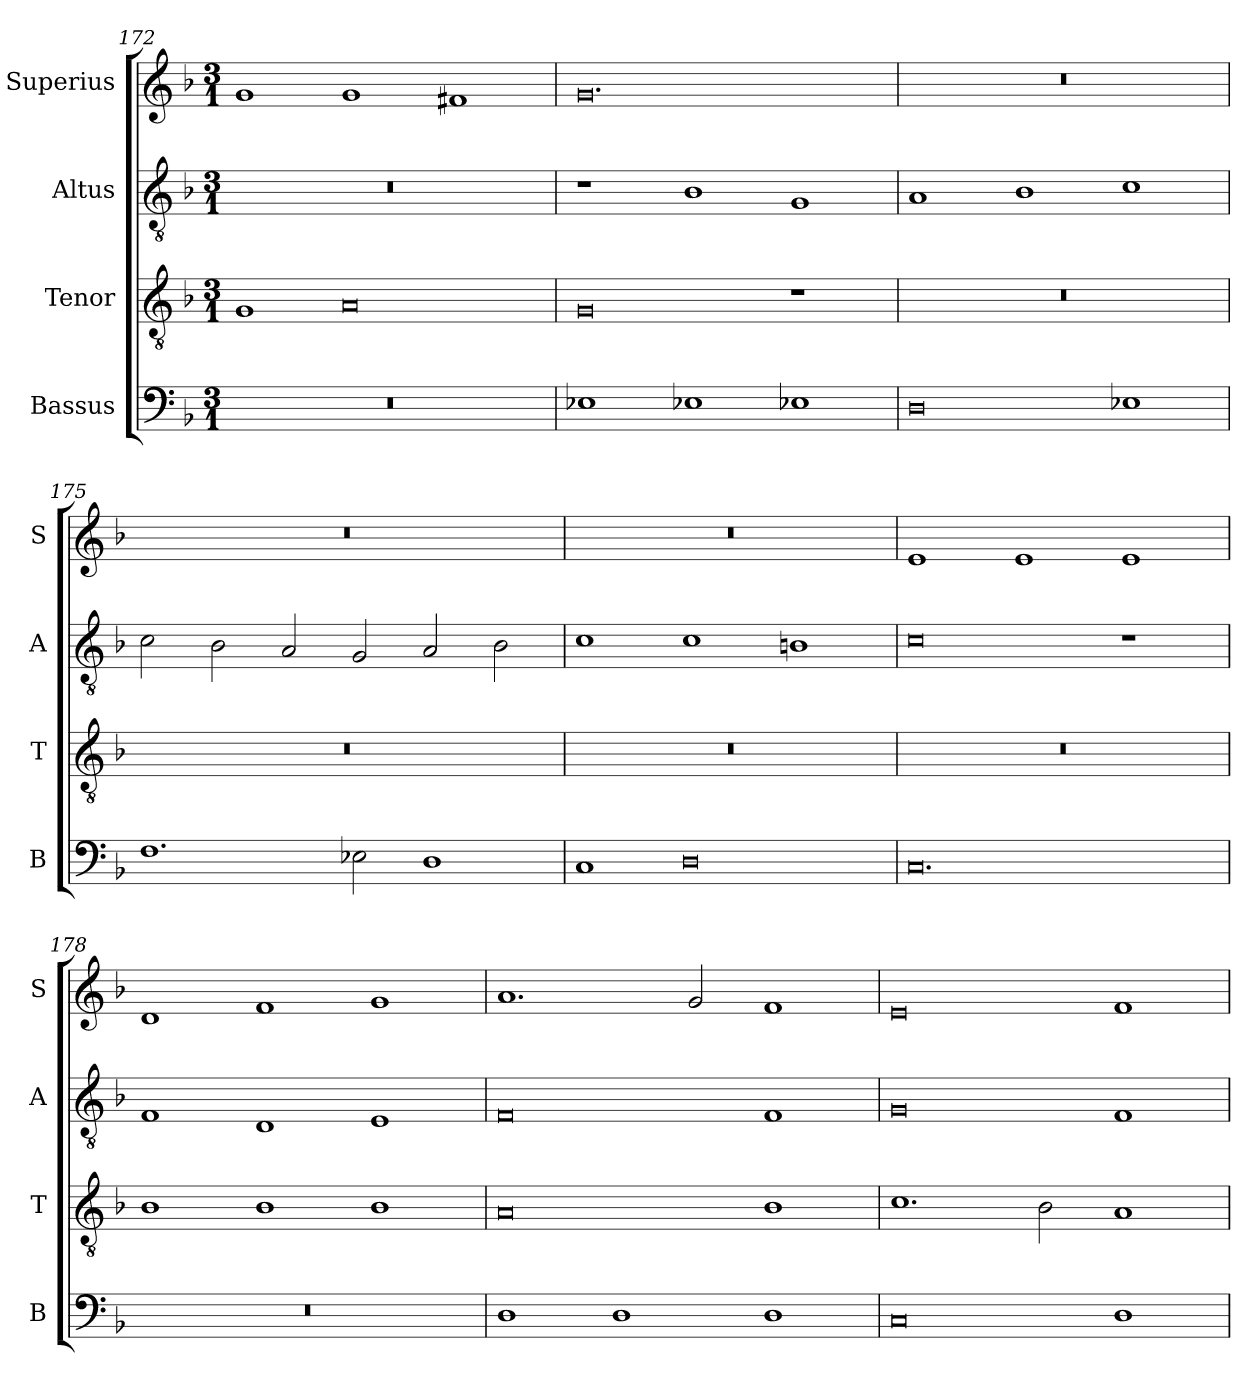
**kern	**kern	**kern	**kern
*part4	*part3	*part2	*part1
*staff4	*staff3	*staff2	*staff1
*I"Bassus	*I"Tenor	*I"Altus	*I"Superius
*I'B	*I'T	*I'A	*I'S
*clefF4	*clefGv2	*clefGv2	*clefG2
*k[b-]	*k[b-]	*k[b-]	*k[b-]
*M3/1	*M3/1	*M3/1	*M3/1
=172	=172	=172	=172
0.r	1G	0.r	1g
.	0A	.	1g
.	.	.	1f#X
=173	=173	=173	=173
1E-X	0G	1r	0.g
1E-X	.	1B-	.
1E-X	1r	1G	.
=174	=174	=174	=174
0D	0.r	1A	0.r
.	.	1B-	.
1E-X	.	1c	.
=175	=175	=175	=175
1.F	0.r	2c\	0.r
.	.	2B-\	.
.	.	2A/	.
2E-X\	.	2G/	.
1D	.	2A/	.
.	.	2B-\	.
=176	=176	=176	=176
1C	0.r	1c	0.r
0D	.	1c	.
.	.	1Bn	.
=177	=177	=177	=177
0.C	0.r	0c	1e
.	.	.	1e
.	.	1r	1e
=178	=178	=178	=178
0.r	1B-	1F	1d
.	1B-	1D	1f
.	1B-	1E	1g
=179	=179	=179	=179
1D	0A	0F	1.a
1D	.	.	.
.	.	.	2g/
1D	1B-	1F	1f
=180	=180	=180	=180
0C	1.c	0G	0e
.	2B-\	.	.
1D	1A	1F	1f
=	=	=	=
*-	*-	*-	*-
